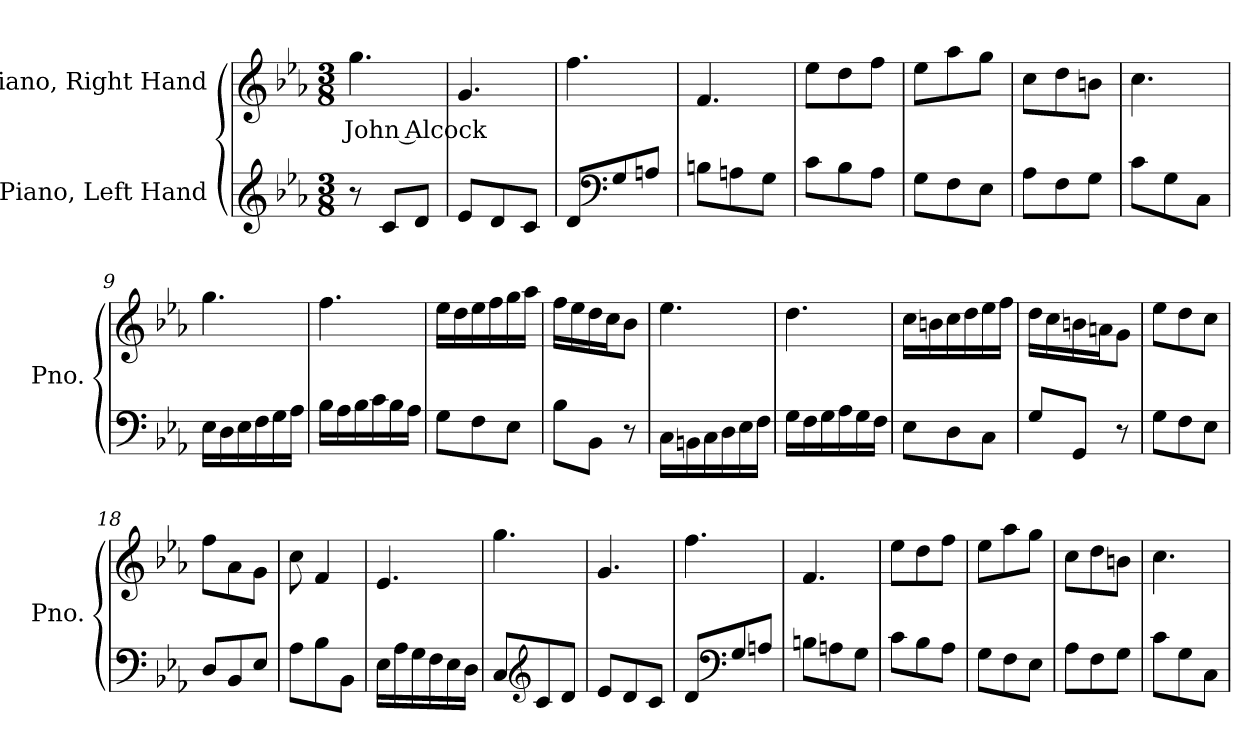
**kern	**kern	**text
*part2	*part1	*part1
*staff2	*staff1	*staff1
*I"Piano, Left Hand	*I"Piano, Right Hand	*
*I'Pno.	*I'Pno.	*
*clefG2	*clefG2	*
*k[b-e-a-]	*k[b-e-a-]	*
*M3/8	*M3/8	*
*MM100	*MM100	*
=1	=1	=1
!	!	!LO:LY:b
8r	4.gg\	John Alcock
8c/L	.	.
8d/J	.	.
=2	=2	=2
8e-/L	4.g/	.
8d/	.	.
8c/J	.	.
=3	=3	=3
8d/L	4.ff\	.
*clefF4	*	*
8G/	.	.
8An/J	.	.
=4	=4	=4
8Bn\L	4.f/	.
8An\	.	.
8G\J	.	.
=5	=5	=5
8c\L	8ee-\L	.
8B-\	8dd\	.
8A-\J	8ff\J	.
=6	=6	=6
8G\L	8ee-\L	.
8F\	8aa-\	.
8E-\J	8gg\J	.
!!LO:LB:g=z
=7	=7	=7
8A-\L	8cc\L	.
8F\	8dd\	.
8G\J	8bn\J	.
=8	=8	=8
8c\L	4.cc\	.
8G\	.	.
8C\J	.	.
=9	=9	=9
16E-\LL	4.gg\	.
16D\	.	.
16E-\	.	.
16F\	.	.
16G\	.	.
16A-\JJ	.	.
=10	=10	=10
16B-\LL	4.ff\	.
16A-\	.	.
16B-\	.	.
16c\	.	.
16B-\	.	.
16A-\JJ	.	.
=11	=11	=11
8G\L	16ee-\LL	.
.	16dd\	.
8F\	16ee-\	.
.	16ff\	.
8E-\J	16gg\	.
.	16aa-\JJ	.
=12	=12	=12
8B-\L	16ff\LL	.
.	16ee-\	.
8BB-\J	16dd\	.
.	16cc\J	.
8r	8b-\J	.
=13	=13	=13
16C\LL	4.ee-\	.
16BBn\	.	.
16C\	.	.
16D\	.	.
16E-\	.	.
16F\JJ	.	.
!!LO:LB:g=z
=14	=14	=14
16G\LL	4.dd\	.
16F\	.	.
16G\	.	.
16A-\	.	.
16G\	.	.
16F\JJ	.	.
=15	=15	=15
8E-\L	16cc\LL	.
.	16bn\	.
8D\	16cc\	.
.	16dd\	.
8C\J	16ee-\	.
.	16ff\JJ	.
=16	=16	=16
8G/L	16dd\LL	.
.	16cc\	.
8GG/J	16bn\	.
.	16an\J	.
8r	8g\J	.
=17	=17	=17
8G\L	8ee-\L	.
8F\	8dd\	.
8E-\J	8cc\J	.
=18	=18	=18
8D/L	8ff\L	.
8BB-/	8a-\	.
8E-/J	8g\J	.
=19	=19	=19
8A-\L	8cc\	.
8B-\	4f/	.
8BB-\J	.	.
=20	=20	=20
16E-\LL	4.e-/	.
16A-\	.	.
16G\	.	.
16F\	.	.
16E-\	.	.
16D\JJ	.	.
!!LO:LB:g=z
=21	=21	=21
8C/L	4.gg\	.
*clefG2	*	*
8c/	.	.
8d/J	.	.
=22	=22	=22
8e-/L	4.g/	.
8d/	.	.
8c/J	.	.
=23	=23	=23
8d/L	4.ff\	.
*clefF4	*	*
8G/	.	.
8An/J	.	.
=24	=24	=24
8Bn\L	4.f/	.
8An\	.	.
8G\J	.	.
=25	=25	=25
8c\L	8ee-\L	.
8B-\	8dd\	.
8A-\J	8ff\J	.
=26	=26	=26
8G\L	8ee-\L	.
8F\	8aa-\	.
8E-\J	8gg\J	.
=27	=27	=27
8A-\L	8cc\L	.
8F\	8dd\	.
8G\J	8bn\J	.
=28	=28	=28
8c\L	4.cc\	.
8G\	.	.
8C\J	.	.
=	=	=
*-	*-	*-
